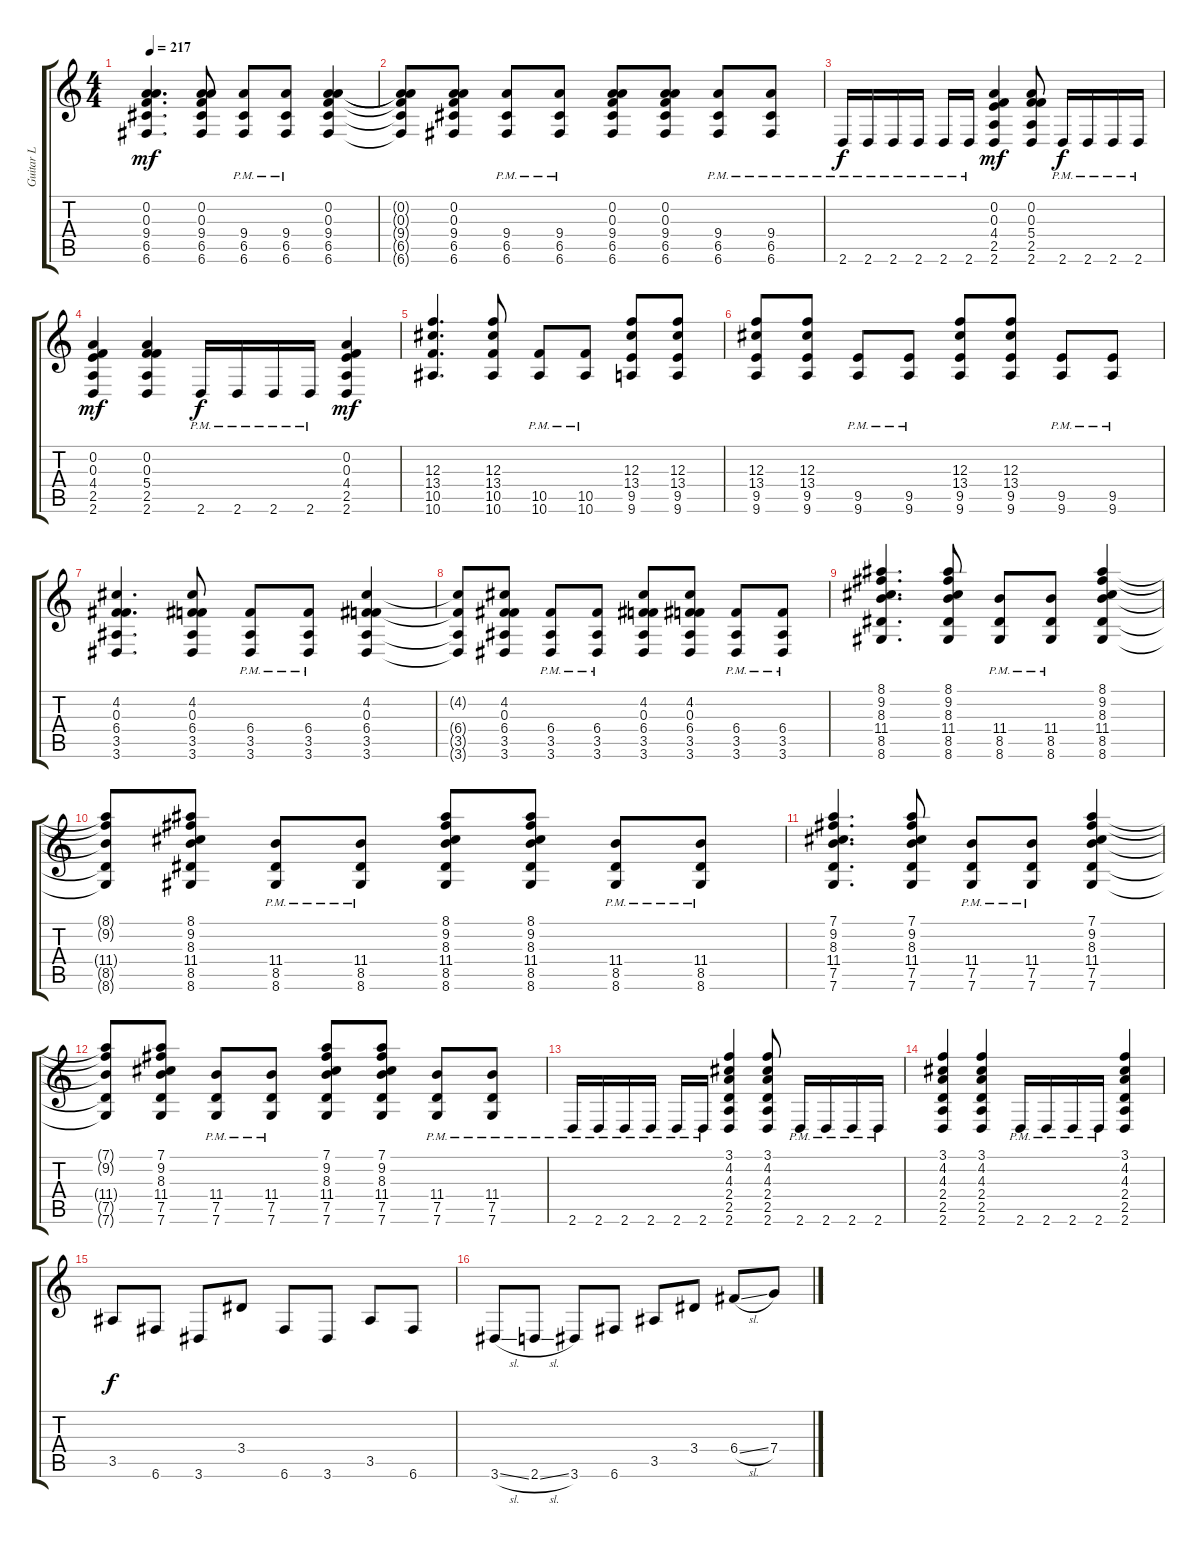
\track ("Guitar L" "Guitar L") {instrument distortionguitar}
\staff {score tabs}
\tuning (D4 A3 F3 C3 G2 C2) {hide}
\ts (4 4)
\tempo 217
\clef g2
\ks c
(0.2 0.3 9.4 6.5 6.6).4{d dy mf} (0.2 0.3 9.4 6.5 6.6).8 (9.4{pm} 6.5{pm} 6.6{pm}).8 (9.4{pm} 6.5{pm} 6.6{pm}).8 (0.2 0.3 9.4 6.5 6.6).4 |
(0.2{t} 0.3{t} 9.4{t} 6.5{t} 6.6{t}).8 (0.2 0.3 9.4 6.5 6.6).8 (9.4{pm} 6.5{pm} 6.6{pm}).8 (9.4{pm} 6.5{pm} 6.6{pm}).8 (0.2 0.3 9.4 6.5 6.6).8 (0.2 0.3 9.4 6.5 6.6).8 (9.4{pm} 6.5{pm} 6.6{pm}).8 (9.4{pm} 6.5{pm} 6.6{pm}).8 |
2.6{pm}.16{dy f} 2.6{pm}.16 2.6{pm}.16 2.6{pm}.16 2.6{pm}.16 2.6{pm}.16 (0.2 0.3 4.4 2.5 2.6).4{dy mf} (0.2 0.3 5.4 2.5 2.6).8 2.6{pm}.16{dy f} 2.6{pm}.16 2.6{pm}.16 2.6{pm}.16 |
(0.2 0.3 4.4 2.5 2.6).4{dy mf} (0.2 0.3 5.4 2.5 2.6).4 2.6{pm}.16{dy f} 2.6{pm}.16 2.6{pm}.16 2.6{pm}.16 (0.2 0.3 4.4 2.5 2.6).4{dy mf} |
(12.3 13.4 10.5 10.6).4{d} (12.3 13.4 10.5 10.6).8 (10.5{pm} 10.6{pm}).8 (10.5{pm} 10.6{pm}).8 (12.3 13.4 9.5 9.6).8 (12.3 13.4 9.5 9.6).8 |
(12.3 13.4 9.5 9.6).8 (12.3 13.4 9.5 9.6).8 (9.5{pm} 9.6{pm}).8 (9.5{pm} 9.6{pm}).8 (12.3 13.4 9.5 9.6).8 (12.3 13.4 9.5 9.6).8 (9.5{pm} 9.6{pm}).8 (9.5{pm} 9.6{pm}).8 |
(4.2 0.3 6.4 3.5 3.6).4{d} (4.2 0.3 6.4 3.5 3.6).8 (6.4{pm} 3.5{pm} 3.6{pm}).8 (6.4{pm} 3.5{pm} 3.6{pm}).8 (4.2 0.3 6.4 3.5 3.6).4 |
(4.2{t} 6.4{t} 3.5{t} 3.6{t}).8 (4.2 0.3 6.4 3.5 3.6).8 (6.4{pm} 3.5{pm} 3.6{pm}).8 (6.4{pm} 3.5{pm} 3.6{pm}).8 (4.2 0.3 6.4 3.5 3.6).8 (4.2 0.3 6.4 3.5 3.6).8 (6.4{pm} 3.5{pm} 3.6{pm}).8 (6.4{pm} 3.5{pm} 3.6{pm}).8 |
(8.1 9.2 8.3 11.4 8.5 8.6).4{d} (8.1 9.2 8.3 11.4 8.5 8.6).8 (11.4{pm} 8.5{pm} 8.6{pm}).8 (11.4{pm} 8.5{pm} 8.6{pm}).8 (8.1 9.2 8.3 11.4 8.5 8.6).4 |
(8.1{t} 9.2{t} 11.4{t} 8.5{t} 8.6{t}).8 (8.1 9.2 8.3 11.4 8.5 8.6).8 (11.4{pm} 8.5{pm} 8.6{pm}).8 (11.4{pm} 8.5{pm} 8.6{pm}).8 (8.1 9.2 8.3 11.4 8.5 8.6).8 (8.1 9.2 8.3 11.4 8.5 8.6).8 (11.4{pm} 8.5{pm} 8.6{pm}).8 (11.4{pm} 8.5{pm} 8.6{pm}).8 |
(7.1 9.2 8.3 11.4 7.5 7.6).4{d} (7.1 9.2 8.3 11.4 7.5 7.6).8 (11.4{pm} 7.5{pm} 7.6{pm}).8 (11.4{pm} 7.5{pm} 7.6{pm}).8 (7.1 9.2 8.3 11.4 7.5 7.6).4 |
(7.1{t} 9.2{t} 11.4{t} 7.5{t} 7.6{t}).8 (7.1 9.2 8.3 11.4 7.5 7.6).8 (11.4{pm} 7.5{pm} 7.6{pm}).8 (11.4{pm} 7.5{pm} 7.6{pm}).8 (7.1 9.2 8.3 11.4 7.5 7.6).8 (7.1 9.2 8.3 11.4 7.5 7.6).8 (11.4{pm} 7.5{pm} 7.6{pm}).8 (11.4{pm} 7.5{pm} 7.6{pm}).8 |
2.6{pm}.16 2.6{pm}.16 2.6{pm}.16 2.6{pm}.16 2.6{pm}.16 2.6{pm}.16 (3.1 4.2 4.3 2.4 2.5 2.6).4 (3.1 4.2 4.3 2.4 2.5 2.6).8 2.6{pm}.16 2.6{pm}.16 2.6{pm}.16 2.6{pm}.16 |
(3.1 4.2 4.3 2.4 2.5 2.6).4 (3.1 4.2 4.3 2.4 2.5 2.6).4 2.6{pm}.16 2.6{pm}.16 2.6{pm}.16 2.6{pm}.16 (3.1 4.2 4.3 2.4 2.5 2.6).4 |
3.5.8{dy f} 6.6.8 3.6.8 3.4.8 6.6.8 3.6.8 3.5.8 6.6.8 |
3.6{sl}.8 2.6{sl}.8 3.6.8 6.6.8 3.5.8 3.4.8 6.4{sl}.8 7.4{sl}.8
